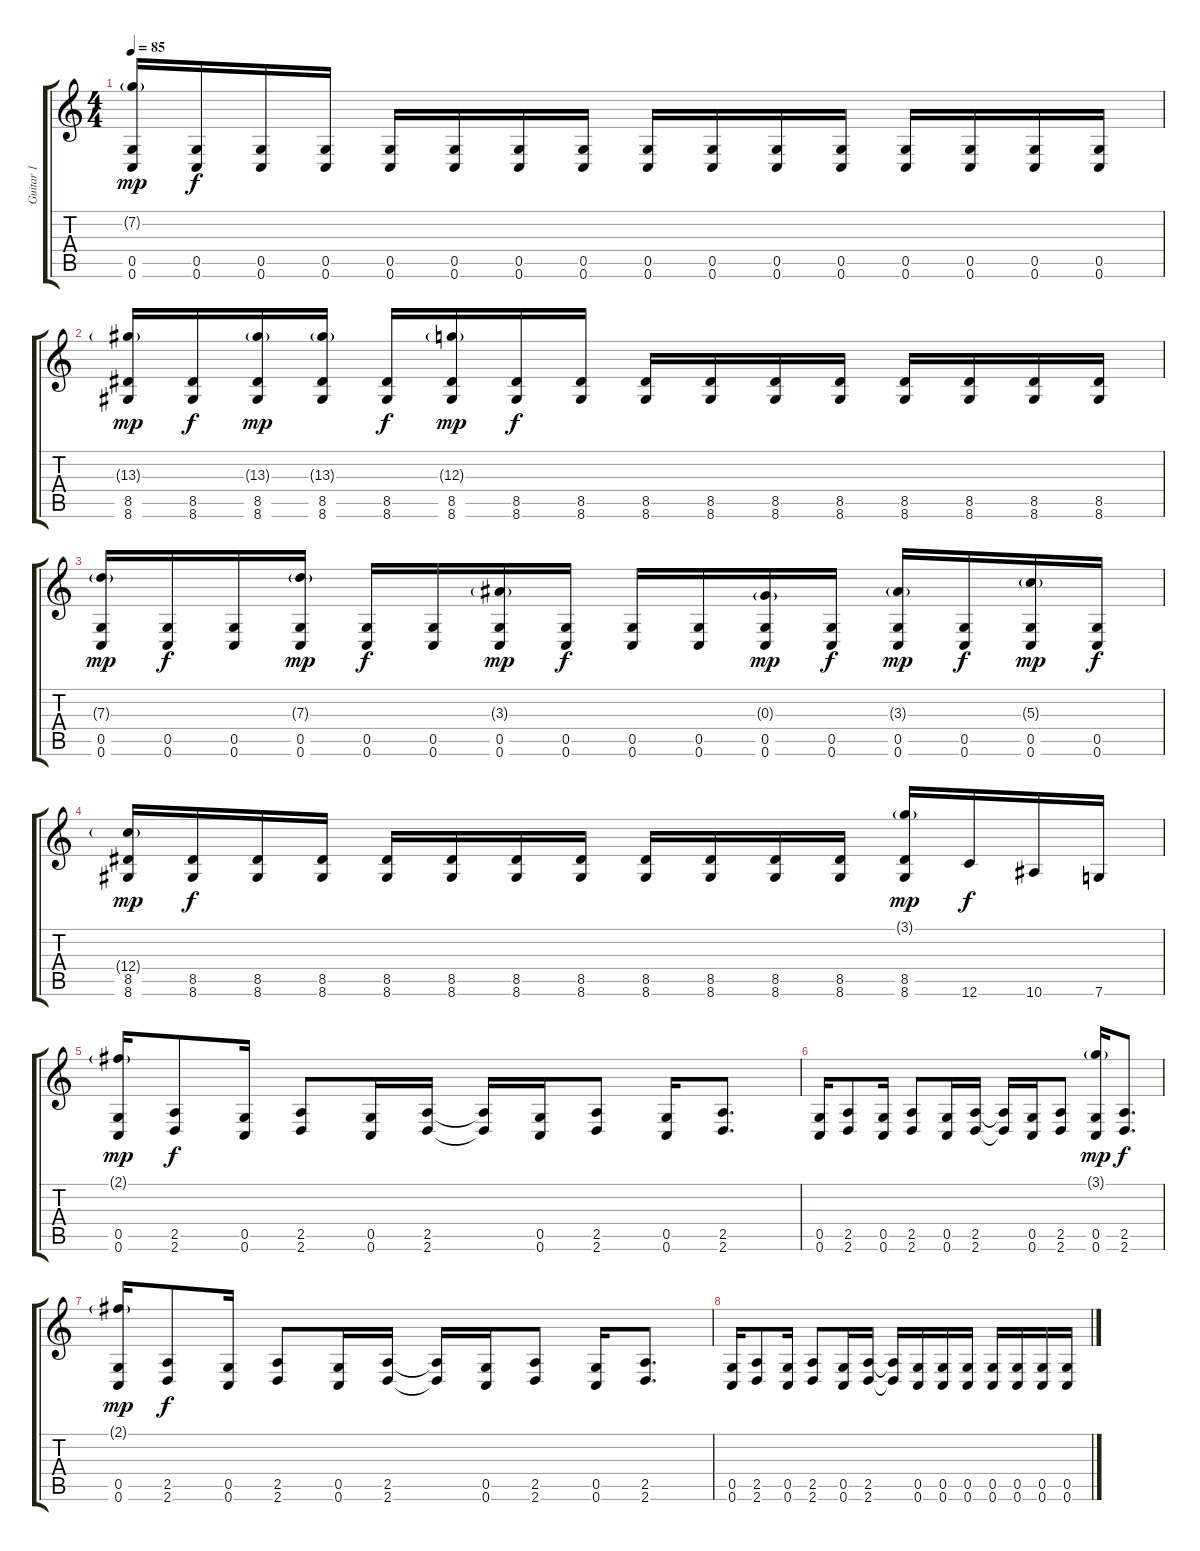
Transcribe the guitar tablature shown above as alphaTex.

\track ("Guitar 1" "Guitar 1") {instrument distortionguitar}
\staff {score tabs}
\tuning (E4 C4 G3 C3 G2 C2) {hide}
\ts (4 4)
\tempo 85
\clef g2
\ks c
(7.2{g} 0.5 0.6).16{dy mp} (0.5 0.6).16{dy f} (0.5 0.6).16 (0.5 0.6).16 (0.5 0.6).16 (0.5 0.6).16 (0.5 0.6).16 (0.5 0.6).16 (0.5 0.6).16 (0.5 0.6).16 (0.5 0.6).16 (0.5 0.6).16 (0.5 0.6).16 (0.5 0.6).16 (0.5 0.6).16 (0.5 0.6).16 |
(13.3{g} 8.5 8.6).16{dy mp} (8.5 8.6).16{dy f} (13.3{g} 8.5 8.6).16{dy mp} (13.3{g} 8.5 8.6).16 (8.5 8.6).16{dy f} (12.3{g} 8.5 8.6).16{dy mp} (8.5 8.6).16{dy f} (8.5 8.6).16 (8.5 8.6).16 (8.5 8.6).16 (8.5 8.6).16 (8.5 8.6).16 (8.5 8.6).16 (8.5 8.6).16 (8.5 8.6).16 (8.5 8.6).16 |
(7.3{g} 0.5 0.6).16{dy mp} (0.5 0.6).16{dy f} (0.5 0.6).16 (7.3{g} 0.5 0.6).16{dy mp} (0.5 0.6).16{dy f} (0.5 0.6).16 (3.3{g} 0.5 0.6).16{dy mp} (0.5 0.6).16{dy f} (0.5 0.6).16 (0.5 0.6).16 (0.3{g} 0.5 0.6).16{dy mp} (0.5 0.6).16{dy f} (3.3{g} 0.5 0.6).16{dy mp} (0.5 0.6).16{dy f} (5.3{g} 0.5 0.6).16{dy mp} (0.5 0.6).16{dy f} |
(12.4{g} 8.5 8.6).16{dy mp} (8.5 8.6).16{dy f} (8.5 8.6).16 (8.5 8.6).16 (8.5 8.6).16 (8.5 8.6).16 (8.5 8.6).16 (8.5 8.6).16 (8.5 8.6).16 (8.5 8.6).16 (8.5 8.6).16 (8.5 8.6).16 (3.1{g} 8.5 8.6).16{dy mp} 12.6.16{dy f} 10.6.16 7.6.16 |
(2.1{g} 0.5 0.6).16{dy mp} (2.5 2.6).8{dy f} (0.5 0.6).16 (2.5 2.6).8 (0.5 0.6).16 (2.5 2.6).16 (2.5{t} 2.6{t}).16 (0.5 0.6).16 (2.5 2.6).8 (0.5 0.6).16 (2.5 2.6).8{d} |
(0.5 0.6).16 (2.5 2.6).8 (0.5 0.6).16 (2.5 2.6).8 (0.5 0.6).16 (2.5 2.6).16 (2.5{t} 2.6{t}).16 (0.5 0.6).16 (2.5 2.6).8 (3.1{g} 0.5 0.6).16{dy mp} (2.5 2.6).8{d dy f} |
(2.1{g} 0.5 0.6).16{dy mp} (2.5 2.6).8{dy f} (0.5 0.6).16 (2.5 2.6).8 (0.5 0.6).16 (2.5 2.6).16 (2.5{t} 2.6{t}).16 (0.5 0.6).16 (2.5 2.6).8 (0.5 0.6).16 (2.5 2.6).8{d} |
(0.5 0.6).16 (2.5 2.6).8 (0.5 0.6).16 (2.5 2.6).8 (0.5 0.6).16 (2.5 2.6).16 (2.5{t} 2.6{t}).16 (0.5 0.6).16 (0.5 0.6).16 (0.5 0.6).16 (0.5 0.6).16 (0.5 0.6).16 (0.5 0.6).16 (0.5 0.6).16
